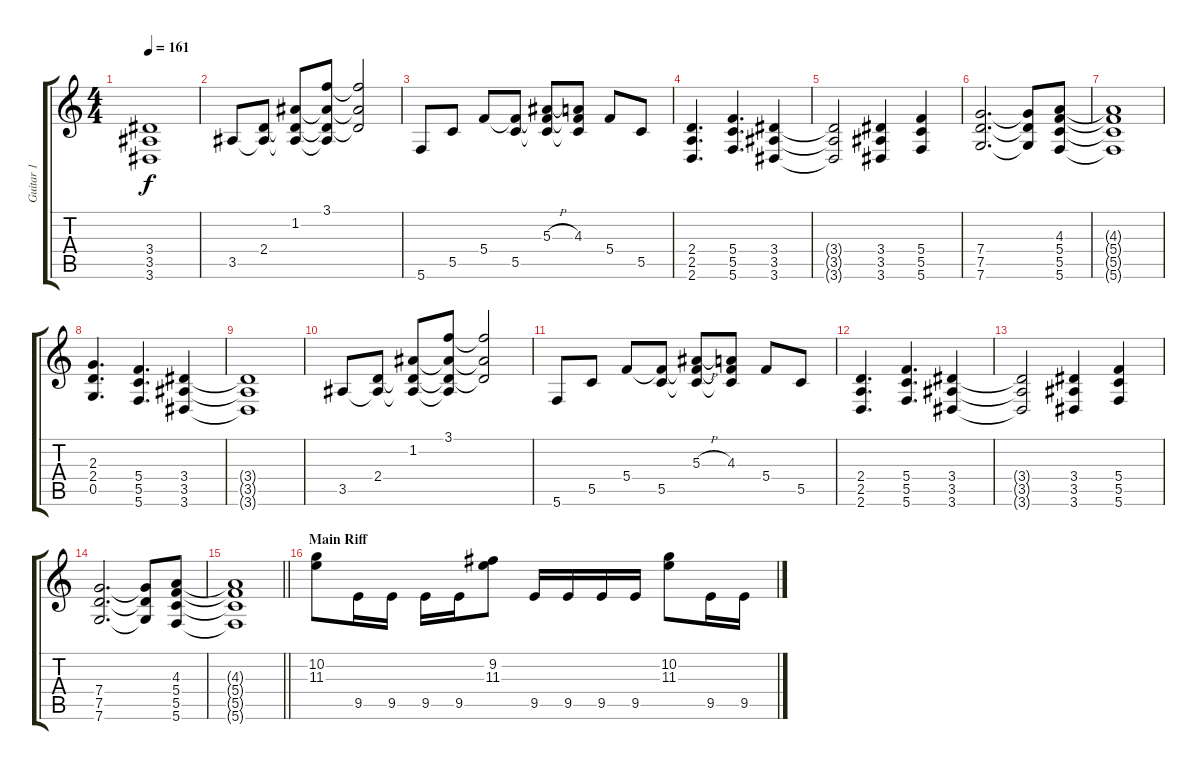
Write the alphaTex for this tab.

\track ("Guitar 1" "Guitar 1") {instrument distortionguitar}
\staff {score tabs}
\tuning (D4 A3 F3 C3 G2 C2) {hide}
\ts (4 4)
\tempo 161
\clef g2
\ks c
(3.4{t} 3.5{t} 3.6{t}).1{dy f} |
3.5.8 (2.4 3.5{t}).8 (1.2 2.4{t} 3.5{t}).8 (3.1 1.2{t} 2.4{t} 3.5{t}).8 (3.1{t} 1.2{t} 2.4{t}).2 |
5.6.8 5.5.8 5.4.8 (5.4{t} 5.5).8 (5.3{h} 5.4{t} 5.5{t}).8 (4.3 5.4{t} 5.5{t}).8 5.4.8 5.5.8 |
(2.4 2.5 2.6).4{d} (5.4 5.5 5.6).4{d} (3.4 3.5 3.6).4 |
(3.4{t} 3.5{t} 3.6{t}).2 (3.4 3.5 3.6).4 (5.4 5.5 5.6).4 |
(7.4 7.5 7.6).2{d} (7.4{t} 7.5{t} 7.6{t}).8 (4.3 5.4 5.5 5.6).8 |
(4.3{t} 5.4{t} 5.5{t} 5.6{t}).1 |
(2.3 2.4 0.5).4{d} (5.4 5.5 5.6).4{d} (3.4 3.5 3.6).4 |
(3.4{t} 3.5{t} 3.6{t}).1 |
3.5.8 (2.4 3.5{t}).8 (1.2 2.4{t} 3.5{t}).8 (3.1 1.2{t} 2.4{t} 3.5{t}).8 (3.1{t} 1.2{t} 2.4{t}).2 |
5.6.8 5.5.8 5.4.8 (5.4{t} 5.5).8 (5.3{h} 5.4{t} 5.5{t}).8 (4.3 5.4{t} 5.5{t}).8 5.4.8 5.5.8 |
(2.4 2.5 2.6).4{d} (5.4 5.5 5.6).4{d} (3.4 3.5 3.6).4 |
(3.4{t} 3.5{t} 3.6{t}).2 (3.4 3.5 3.6).4 (5.4 5.5 5.6).4 |
(7.4 7.5 7.6).2{d} (7.4{t} 7.5{t} 7.6{t}).8 (4.3 5.4 5.5 5.6).8 |
\barLineRight lightlight
(4.3{t} 5.4{t} 5.5{t} 5.6{t}).1 |
\section ("" "Main Riff")
(10.2 11.3).8 9.5.16 9.5.16 9.5.16 9.5.16 (9.2 11.3).8 9.5.16 9.5.16 9.5.16 9.5.16 (10.2 11.3).8 9.5.16 9.5.16
